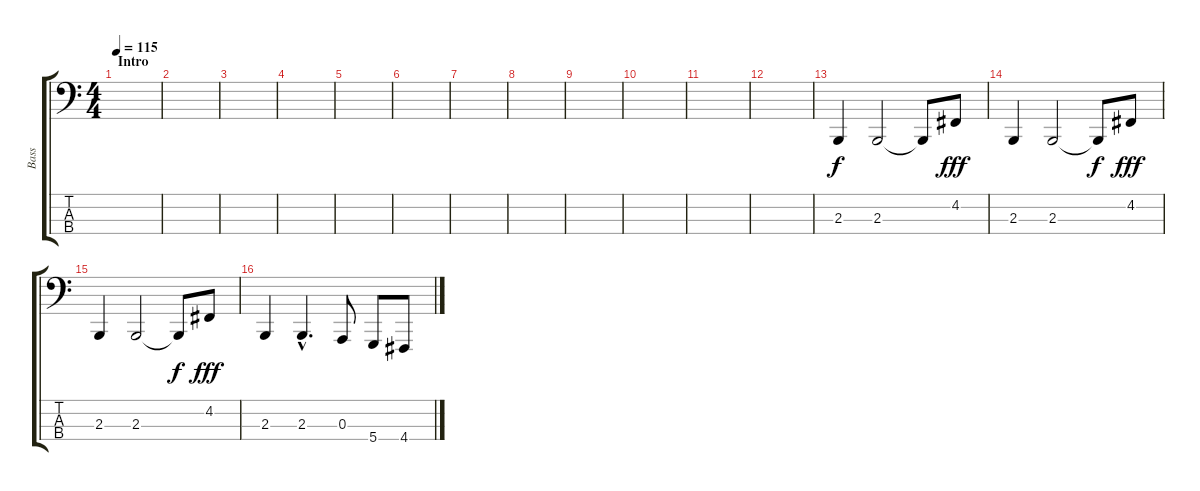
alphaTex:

\track ("Bass" "Bass") {instrument lead2sawtooth}
\staff {score tabs}
\tuning (G2 D2 A1 D1) {hide}
\ts (4 4)
\section ("" "Intro ")
\tempo 115
\clef f4
\ks c
|
|
|
|
|
|
|
|
|
|
|
|
2.3.4 2.3.2 2.3{t}.8{dy f} 4.2.8{dy fff} |
2.3.4 2.3.2 2.3{t}.8{dy f} 4.2.8{dy fff} |
2.3.4 2.3.2 2.3{t}.8{dy f} 4.2.8{dy fff} |
2.3.4 2.3{hac}.4{d} 0.3.8 5.4.8 4.4.8
